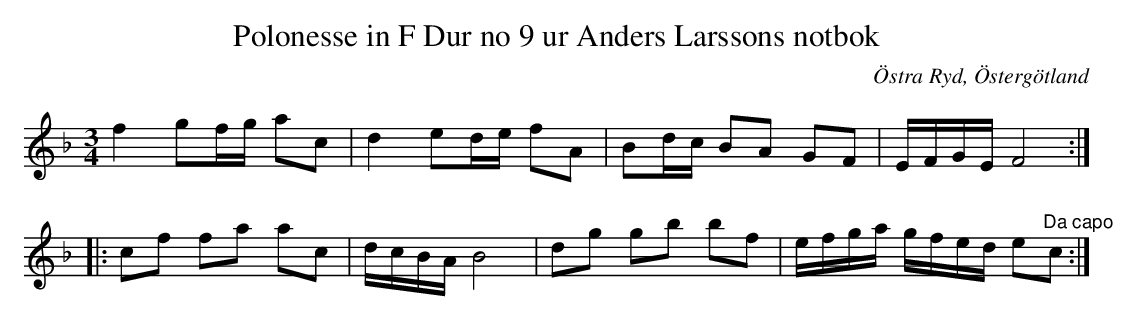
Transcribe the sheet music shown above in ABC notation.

X:1
T: Polonesse in F Dur no 9 ur Anders Larssons notbok
O: Östra Ryd, Östergötland
M: 3/4
L: 1/16
K: Dm
f4 g2fg a2c2 | d4 e2de f2A2 | B2dc B2A2 G2F2 | EFGE F8 ::
c2f2 f2a2 a2c2 | dcBA B8 | d2g2 g2b2 b2f2 | efga gfed e2"^Da capo"c2 :|
